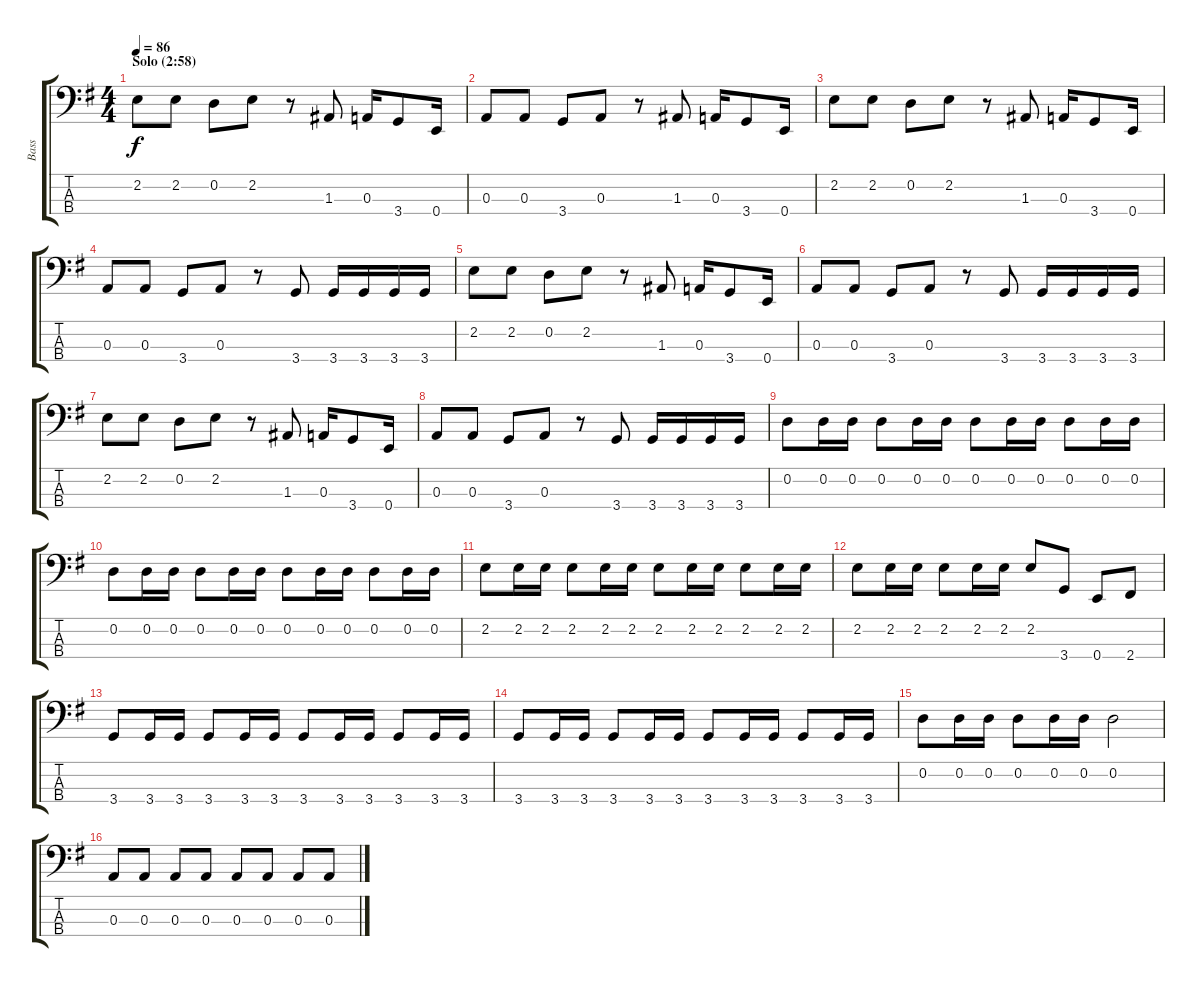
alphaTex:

\track ("Bass" "Bass") {instrument electricbassfinger}
\staff {score tabs}
\tuning (G2 D2 A1 E1) {hide}
\ts (4 4)
\section ("" "Solo (2:58)")
\tempo 86
\clef f4
\ks eminor
2.2.8{dy f} 2.2.8 0.2.8 2.2.8 r.8 1.3.8 0.3.16 3.4.8 0.4.16 |
0.3.8 0.3.8 3.4.8 0.3.8 r.8 1.3.8 0.3.16 3.4.8 0.4.16 |
2.2.8 2.2.8 0.2.8 2.2.8 r.8 1.3.8 0.3.16 3.4.8 0.4.16 |
0.3.8 0.3.8 3.4.8 0.3.8 r.8 3.4.8 3.4.16 3.4.16 3.4.16 3.4.16 |
2.2.8 2.2.8 0.2.8 2.2.8 r.8 1.3.8 0.3.16 3.4.8 0.4.16 |
0.3.8 0.3.8 3.4.8 0.3.8 r.8 3.4.8 3.4.16 3.4.16 3.4.16 3.4.16 |
2.2.8 2.2.8 0.2.8 2.2.8 r.8 1.3.8 0.3.16 3.4.8 0.4.16 |
0.3.8 0.3.8 3.4.8 0.3.8 r.8 3.4.8 3.4.16 3.4.16 3.4.16 3.4.16 |
0.2.8 0.2.16 0.2.16 0.2.8 0.2.16 0.2.16 0.2.8 0.2.16 0.2.16 0.2.8 0.2.16 0.2.16 |
0.2.8 0.2.16 0.2.16 0.2.8 0.2.16 0.2.16 0.2.8 0.2.16 0.2.16 0.2.8 0.2.16 0.2.16 |
2.2.8 2.2.16 2.2.16 2.2.8 2.2.16 2.2.16 2.2.8 2.2.16 2.2.16 2.2.8 2.2.16 2.2.16 |
2.2.8 2.2.16 2.2.16 2.2.8 2.2.16 2.2.16 2.2.8 3.4.8 0.4.8 2.4.8 |
3.4.8 3.4.16 3.4.16 3.4.8 3.4.16 3.4.16 3.4.8 3.4.16 3.4.16 3.4.8 3.4.16 3.4.16 |
3.4.8 3.4.16 3.4.16 3.4.8 3.4.16 3.4.16 3.4.8 3.4.16 3.4.16 3.4.8 3.4.16 3.4.16 |
0.2.8 0.2.16 0.2.16 0.2.8 0.2.16 0.2.16 0.2.2 |
0.3.8 0.3.8 0.3.8 0.3.8 0.3.8 0.3.8 0.3.8 0.3.8
